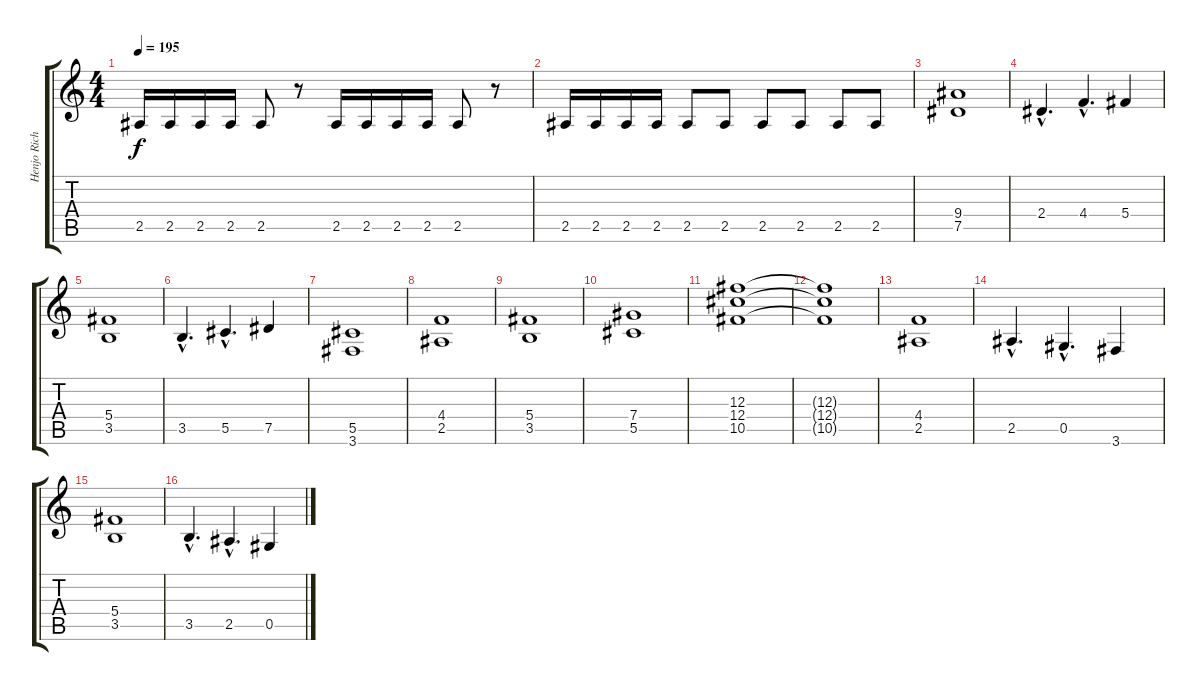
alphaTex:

\track ("Henjo Richter" "Henjo Rich") {instrument distortionguitar}
\staff {score tabs}
\tuning (Eb4 Bb3 Gb3 Db3 Ab2 Eb2) {hide}
\ts (4 4)
\tempo 195
\clef g2
\ks c
2.5.16{dy f} 2.5.16 2.5.16 2.5.16 2.5.8 r.8 2.5.16 2.5.16 2.5.16 2.5.16 2.5.8 r.8 |
2.5.16 2.5.16 2.5.16 2.5.16 2.5.8 2.5.8 2.5.8 2.5.8 2.5.8 2.5.8 |
(9.4 7.5).1 |
2.4{hac}.4{d} 4.4{hac}.4{d} 5.4.4 |
(5.4 3.5).1 |
3.5{hac}.4{d} 5.5{hac}.4{d} 7.5.4 |
(5.5 3.6).1 |
(4.4 2.5).1 |
(5.4 3.5).1 |
(7.4 5.5).1 |
(12.3 12.4 10.5).1 |
(12.3{t} 12.4{t} 10.5{t}).1 |
(4.4 2.5).1 |
2.5{hac}.4{d} 0.5{hac}.4{d} 3.6.4 |
(5.4 3.5).1 |
3.5{hac}.4{d} 2.5{hac}.4{d} 0.5.4
